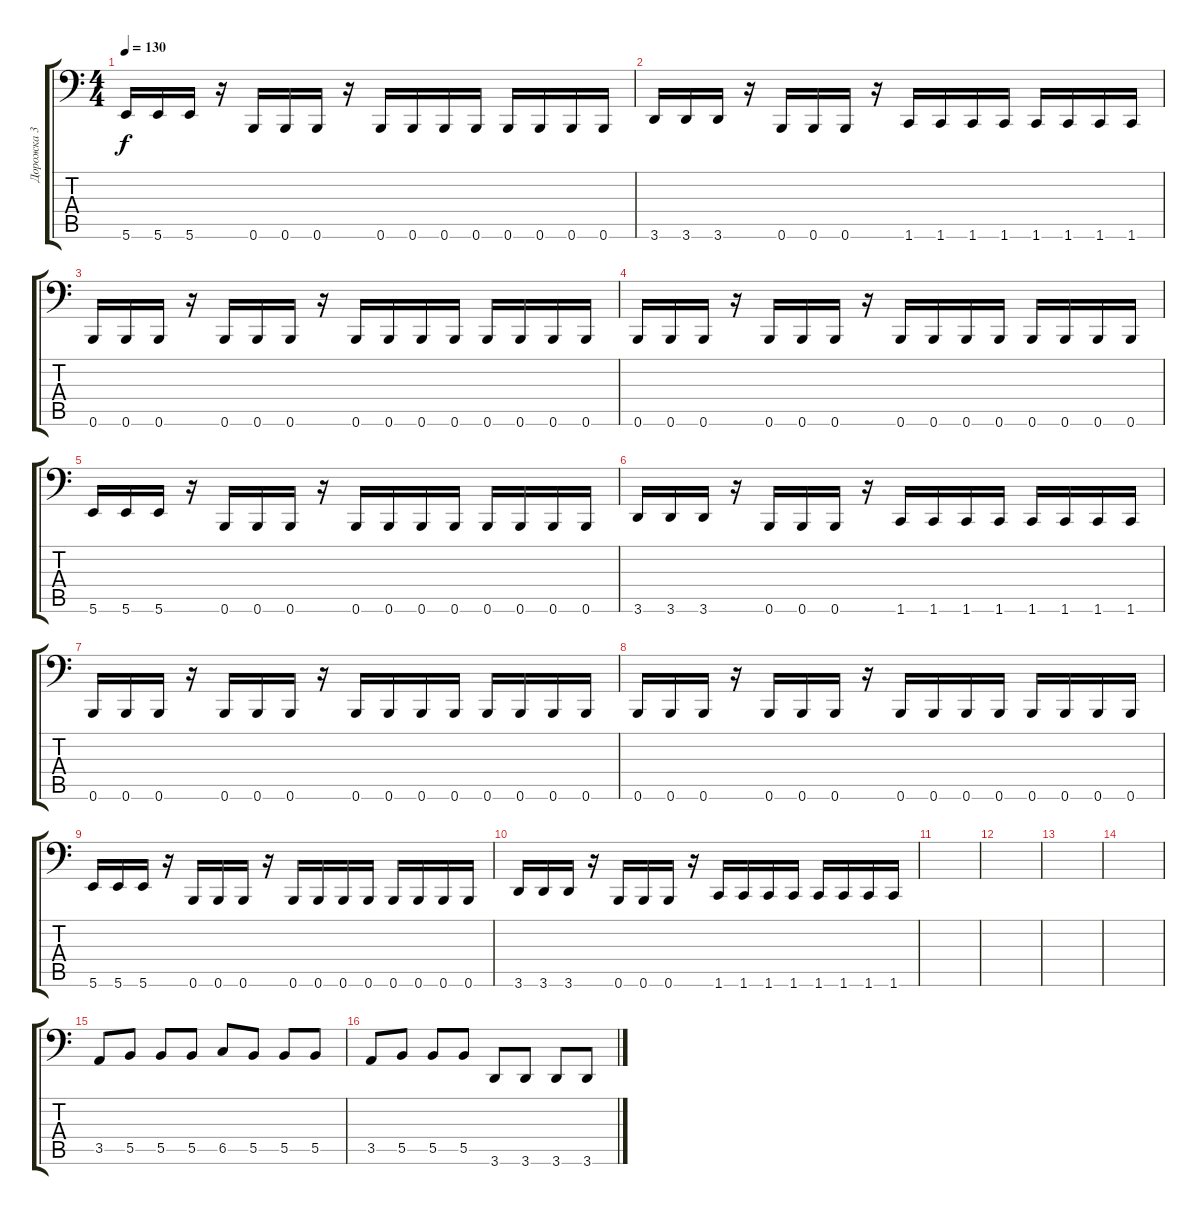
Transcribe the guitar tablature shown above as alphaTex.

\track ("Дорожка 3" "Дорожка 3") {instrument electricbassfinger}
\staff {score tabs}
\tuning (Db3 Ab2 E2 B1 Gb1 B0) {hide}
\ts (4 4)
\tempo 130
\clef f4
\ks c
5.6.16{dy f} 5.6.16 5.6.16 r.16 0.6.16 0.6.16 0.6.16 r.16 0.6.16 0.6.16 0.6.16 0.6.16 0.6.16 0.6.16 0.6.16 0.6.16 |
3.6.16 3.6.16 3.6.16 r.16 0.6.16 0.6.16 0.6.16 r.16 1.6.16 1.6.16 1.6.16 1.6.16 1.6.16 1.6.16 1.6.16 1.6.16 |
0.6.16 0.6.16 0.6.16 r.16 0.6.16 0.6.16 0.6.16 r.16 0.6.16 0.6.16 0.6.16 0.6.16 0.6.16 0.6.16 0.6.16 0.6.16 |
0.6.16 0.6.16 0.6.16 r.16 0.6.16 0.6.16 0.6.16 r.16 0.6.16 0.6.16 0.6.16 0.6.16 0.6.16 0.6.16 0.6.16 0.6.16 |
5.6.16 5.6.16 5.6.16 r.16 0.6.16 0.6.16 0.6.16 r.16 0.6.16 0.6.16 0.6.16 0.6.16 0.6.16 0.6.16 0.6.16 0.6.16 |
3.6.16 3.6.16 3.6.16 r.16 0.6.16 0.6.16 0.6.16 r.16 1.6.16 1.6.16 1.6.16 1.6.16 1.6.16 1.6.16 1.6.16 1.6.16 |
0.6.16 0.6.16 0.6.16 r.16 0.6.16 0.6.16 0.6.16 r.16 0.6.16 0.6.16 0.6.16 0.6.16 0.6.16 0.6.16 0.6.16 0.6.16 |
0.6.16 0.6.16 0.6.16 r.16 0.6.16 0.6.16 0.6.16 r.16 0.6.16 0.6.16 0.6.16 0.6.16 0.6.16 0.6.16 0.6.16 0.6.16 |
5.6.16 5.6.16 5.6.16 r.16 0.6.16 0.6.16 0.6.16 r.16 0.6.16 0.6.16 0.6.16 0.6.16 0.6.16 0.6.16 0.6.16 0.6.16 |
3.6.16 3.6.16 3.6.16 r.16 0.6.16 0.6.16 0.6.16 r.16 1.6.16 1.6.16 1.6.16 1.6.16 1.6.16 1.6.16 1.6.16 1.6.16 |
|
|
|
|
3.5.8 5.5.8 5.5.8 5.5.8 6.5.8 5.5.8 5.5.8 5.5.8 |
3.5.8 5.5.8 5.5.8 5.5.8 3.6.8 3.6.8 3.6.8 3.6.8
